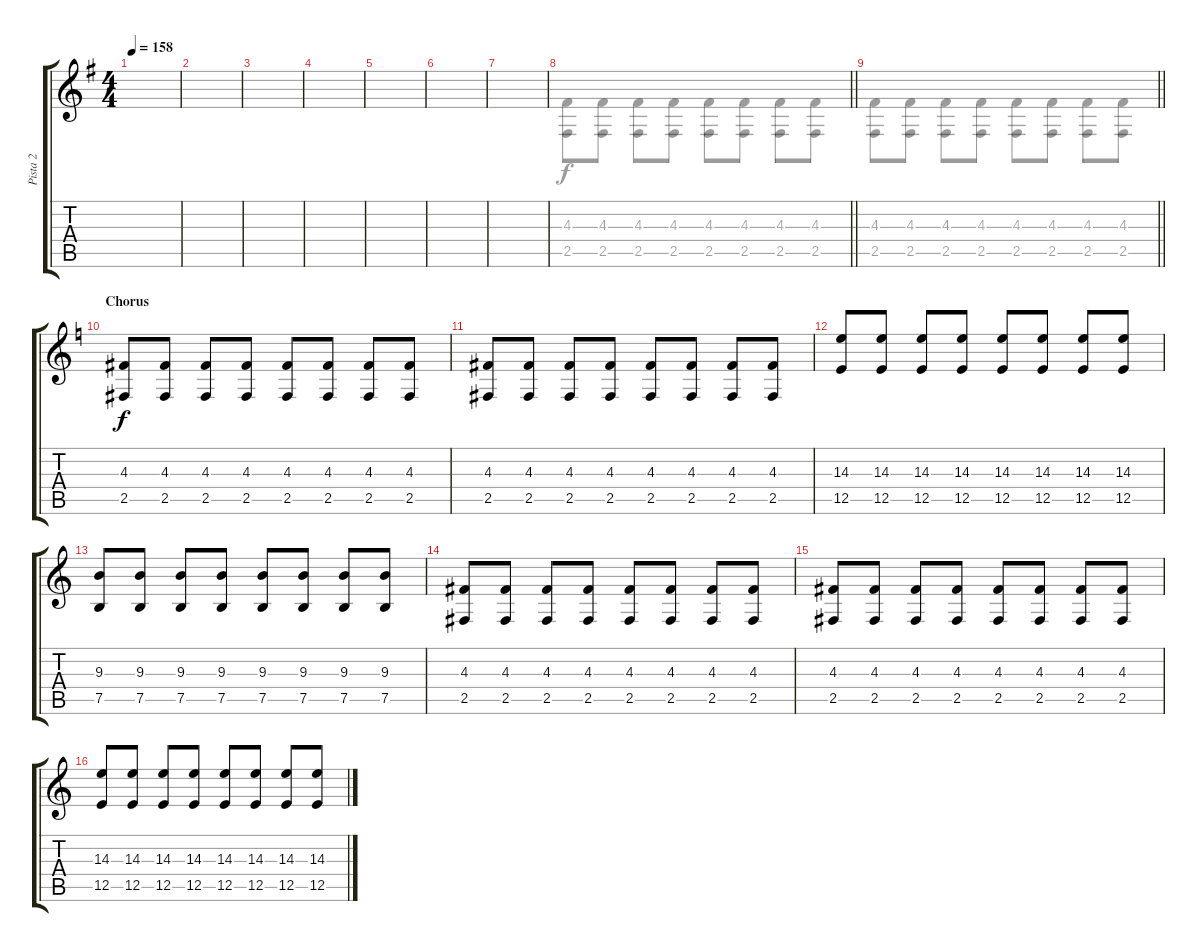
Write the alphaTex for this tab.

\track ("Pista 2" "Pista 2") {instrument distortionguitar}
\staff {score tabs}
\tuning (B3 Gb3 D3 A2 E2 B1) {hide}
\voice
\ts (4 4)
\tempo 158
\clef g2
\ks g
|
|
|
|
|
|
|
\barLineRight lightlight
|
\barLineRight lightlight
|
\section ("" "Chorus")
\ks c
(4.3 2.5).8 (4.3 2.5).8 (4.3 2.5).8 (4.3 2.5).8 (4.3 2.5).8 (4.3 2.5).8 (4.3 2.5).8 (4.3 2.5).8 |
(4.3 2.5).8 (4.3 2.5).8 (4.3 2.5).8 (4.3 2.5).8 (4.3 2.5).8 (4.3 2.5).8 (4.3 2.5).8 (4.3 2.5).8 |
(14.3 12.5).8 (14.3 12.5).8 (14.3 12.5).8 (14.3 12.5).8 (14.3 12.5).8 (14.3 12.5).8 (14.3 12.5).8 (14.3 12.5).8 |
(9.3 7.5).8 (9.3 7.5).8 (9.3 7.5).8 (9.3 7.5).8 (9.3 7.5).8 (9.3 7.5).8 (9.3 7.5).8 (9.3 7.5).8 |
(4.3 2.5).8 (4.3 2.5).8 (4.3 2.5).8 (4.3 2.5).8 (4.3 2.5).8 (4.3 2.5).8 (4.3 2.5).8 (4.3 2.5).8 |
(4.3 2.5).8 (4.3 2.5).8 (4.3 2.5).8 (4.3 2.5).8 (4.3 2.5).8 (4.3 2.5).8 (4.3 2.5).8 (4.3 2.5).8 |
(14.3 12.5).8 (14.3 12.5).8 (14.3 12.5).8 (14.3 12.5).8 (14.3 12.5).8 (14.3 12.5).8 (14.3 12.5).8 (14.3 12.5).8
\voice
\clef g2
\ottava regular
\simile none
\ks g
|
|
|
|
|
|
|
\barLineRight lightlight
(4.3 2.5).8 (4.3 2.5).8 (4.3 2.5).8 (4.3 2.5).8 (4.3 2.5).8 (4.3 2.5).8 (4.3 2.5).8 (4.3 2.5).8 |
\barLineRight lightlight
(4.3 2.5).8 (4.3 2.5).8 (4.3 2.5).8 (4.3 2.5).8 (4.3 2.5).8 (4.3 2.5).8 (4.3 2.5).8 (4.3 2.5).8 |
\ks c
|
|
|
|
|
|
